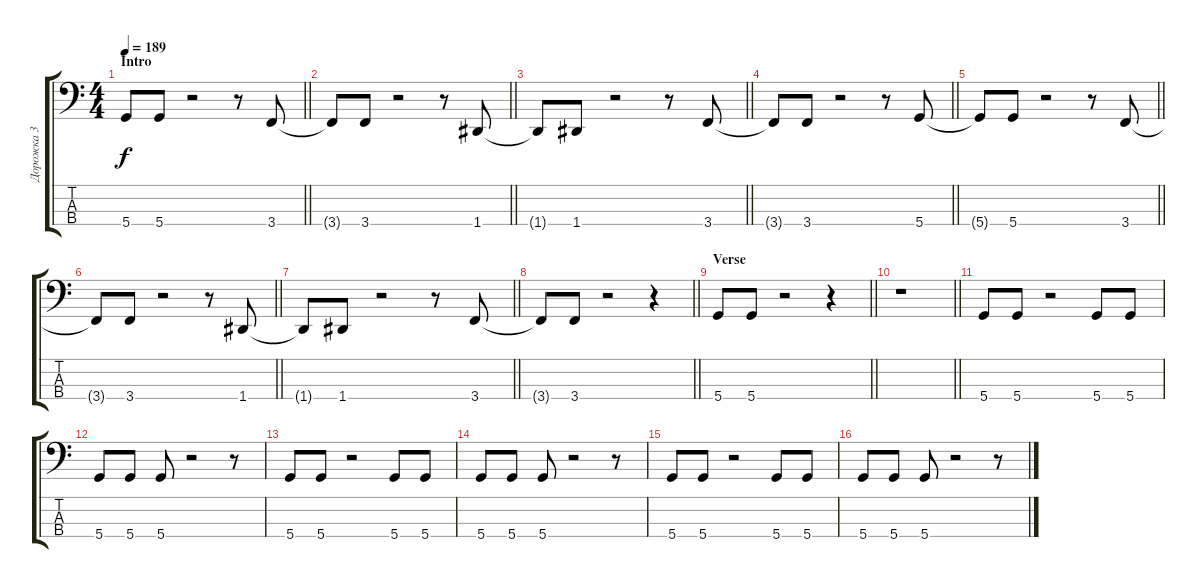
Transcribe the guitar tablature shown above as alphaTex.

\track ("Дорожка 3" "Дорожка 3") {instrument electricbassfinger}
\staff {score tabs}
\tuning (G2 D2 A1 D1) {hide}
\ts (4 4)
\section ("" "Intro")
\tempo 189
\clef f4
\barLineRight lightlight
\ks c
5.4{t}.8{dy f} 5.4.8 r.2 r.8 3.4.8 |
\barLineRight lightlight
3.4{t}.8 3.4.8 r.2 r.8 1.4.8 |
\barLineRight lightlight
1.4{t}.8 1.4.8 r.2 r.8 3.4.8 |
\barLineRight lightlight
3.4{t}.8 3.4.8 r.2 r.8 5.4.8 |
\barLineRight lightlight
5.4{t}.8 5.4.8 r.2 r.8 3.4.8 |
\barLineRight lightlight
3.4{t}.8 3.4.8 r.2 r.8 1.4.8 |
\barLineRight lightlight
1.4{t}.8 1.4.8 r.2 r.8 3.4.8 |
\barLineRight lightlight
3.4{t}.8 3.4.8 r.2 r.4 |
\section ("" "Verse")
\barLineRight lightlight
5.4.8 5.4.8 r.2 r.4 |
\barLineRight lightlight
r.1 |
5.4.8 5.4.8 r.2 5.4.8 5.4.8 |
5.4.8 5.4.8 5.4.8 r.2 r.8 |
5.4.8 5.4.8 r.2 5.4.8 5.4.8 |
5.4.8 5.4.8 5.4.8 r.2 r.8 |
5.4.8 5.4.8 r.2 5.4.8 5.4.8 |
5.4.8 5.4.8 5.4.8 r.2 r.8
